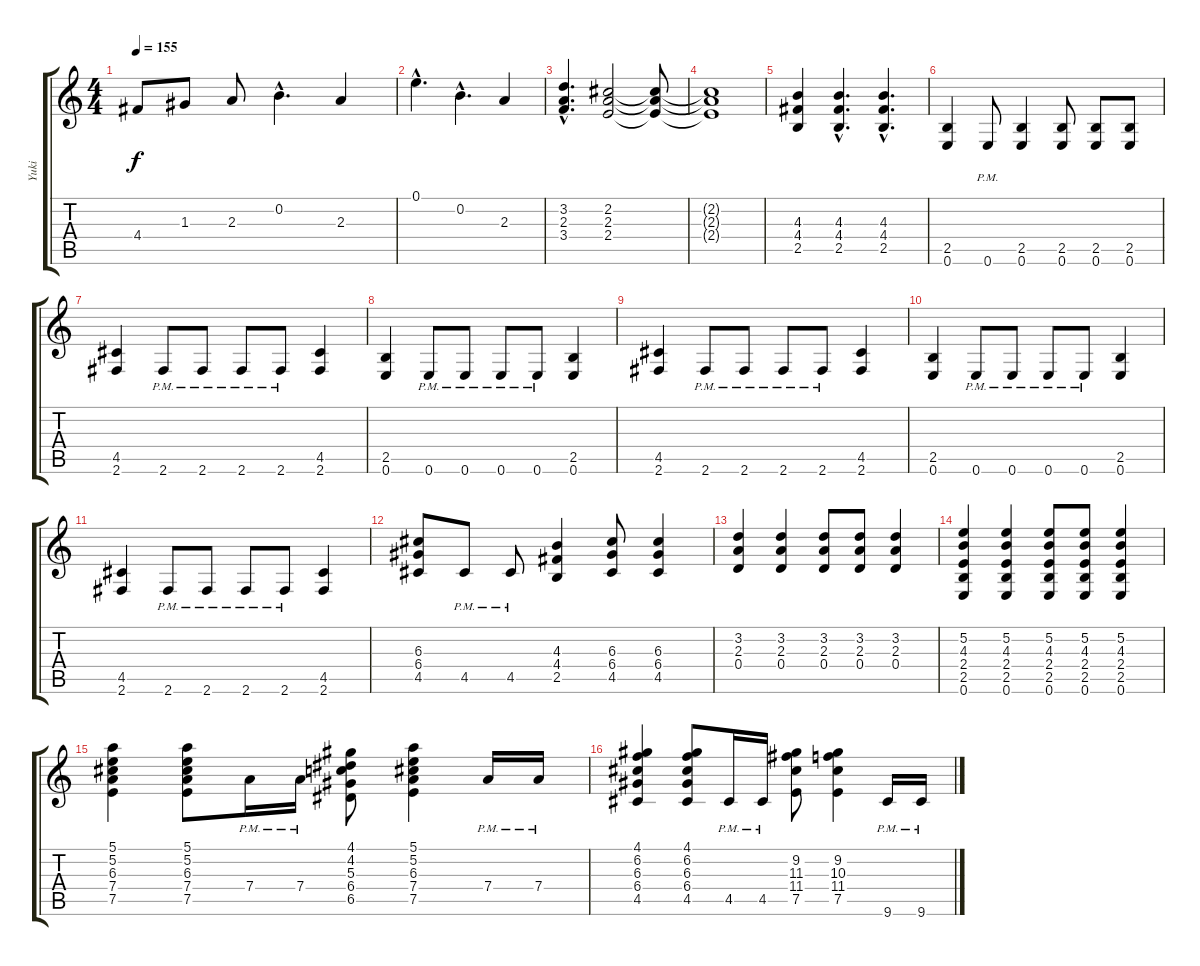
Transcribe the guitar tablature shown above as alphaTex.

\track ("Yuki" "Yuki") {instrument distortionguitar}
\staff {score tabs}
\tuning (E4 B3 G3 D3 A2 E2) {hide}
\ts (4 4)
\tempo 155
\clef g2
\ks c
4.4.8{dy f} 1.3.8 2.3.8 0.2{hac}.4{d} 2.3.4 |
0.1{hac}.4{d} 0.2{hac}.4{d} 2.3.4 |
(3.2{hac} 2.3{hac} 3.4{hac}).4{d} (2.2 2.3 2.4).2 (2.2{t} 2.3{t} 2.4{t}).8 |
(2.2{t} 2.3{t} 2.4{t}).1 |
(4.3 4.4 2.5).4 (4.3{hac} 4.4{hac} 2.5{hac}).4{d} (4.3{hac} 4.4{hac} 2.5{hac}).4{d} |
(2.5 0.6).4 0.6{pm}.8 (2.5 0.6).4 (2.5 0.6).8 (2.5 0.6).8 (2.5 0.6).8 |
(4.5 2.6).4 2.6{pm}.8 2.6{pm}.8 2.6{pm}.8 2.6{pm}.8 (4.5 2.6).4 |
(2.5 0.6).4 0.6{pm}.8 0.6{pm}.8 0.6{pm}.8 0.6{pm}.8 (2.5 0.6).4 |
(4.5 2.6).4 2.6{pm}.8 2.6{pm}.8 2.6{pm}.8 2.6{pm}.8 (4.5 2.6).4 |
(2.5 0.6).4 0.6{pm}.8 0.6{pm}.8 0.6{pm}.8 0.6{pm}.8 (2.5 0.6).4 |
(4.5 2.6).4 2.6{pm}.8 2.6{pm}.8 2.6{pm}.8 2.6{pm}.8 (4.5 2.6).4 |
(6.3 6.4 4.5).8 4.5{pm}.8 4.5{pm}.8 (4.3 4.4 2.5).4 (6.3 6.4 4.5).8 (6.3 6.4 4.5).4 |
(3.2 2.3 0.4).4 (3.2 2.3 0.4).4 (3.2 2.3 0.4).8 (3.2 2.3 0.4).8 (3.2 2.3 0.4).4 |
(5.2 4.3 2.4 2.5 0.6).4 (5.2 4.3 2.4 2.5 0.6).4 (5.2 4.3 2.4 2.5 0.6).8 (5.2 4.3 2.4 2.5 0.6).8 (5.2 4.3 2.4 2.5 0.6).4 |
(5.1 5.2 6.3 7.4 7.5).4 (5.1 5.2 6.3 7.4 7.5).8 7.4{pm}.16 7.4{pm}.16 (4.1 4.2 5.3 6.4 6.5).8 (5.1 5.2 6.3 7.4 7.5).4 7.4{pm}.16 7.4{pm}.16 |
(4.1 6.2 6.3 6.4 4.5).4 (4.1 6.2 6.3 6.4 4.5).8 4.5{pm}.16 4.5{pm}.16 (9.2 11.3 11.4 7.5).8 (9.2 10.3 11.4 7.5).4 9.6{pm}.16 9.6{pm}.16
